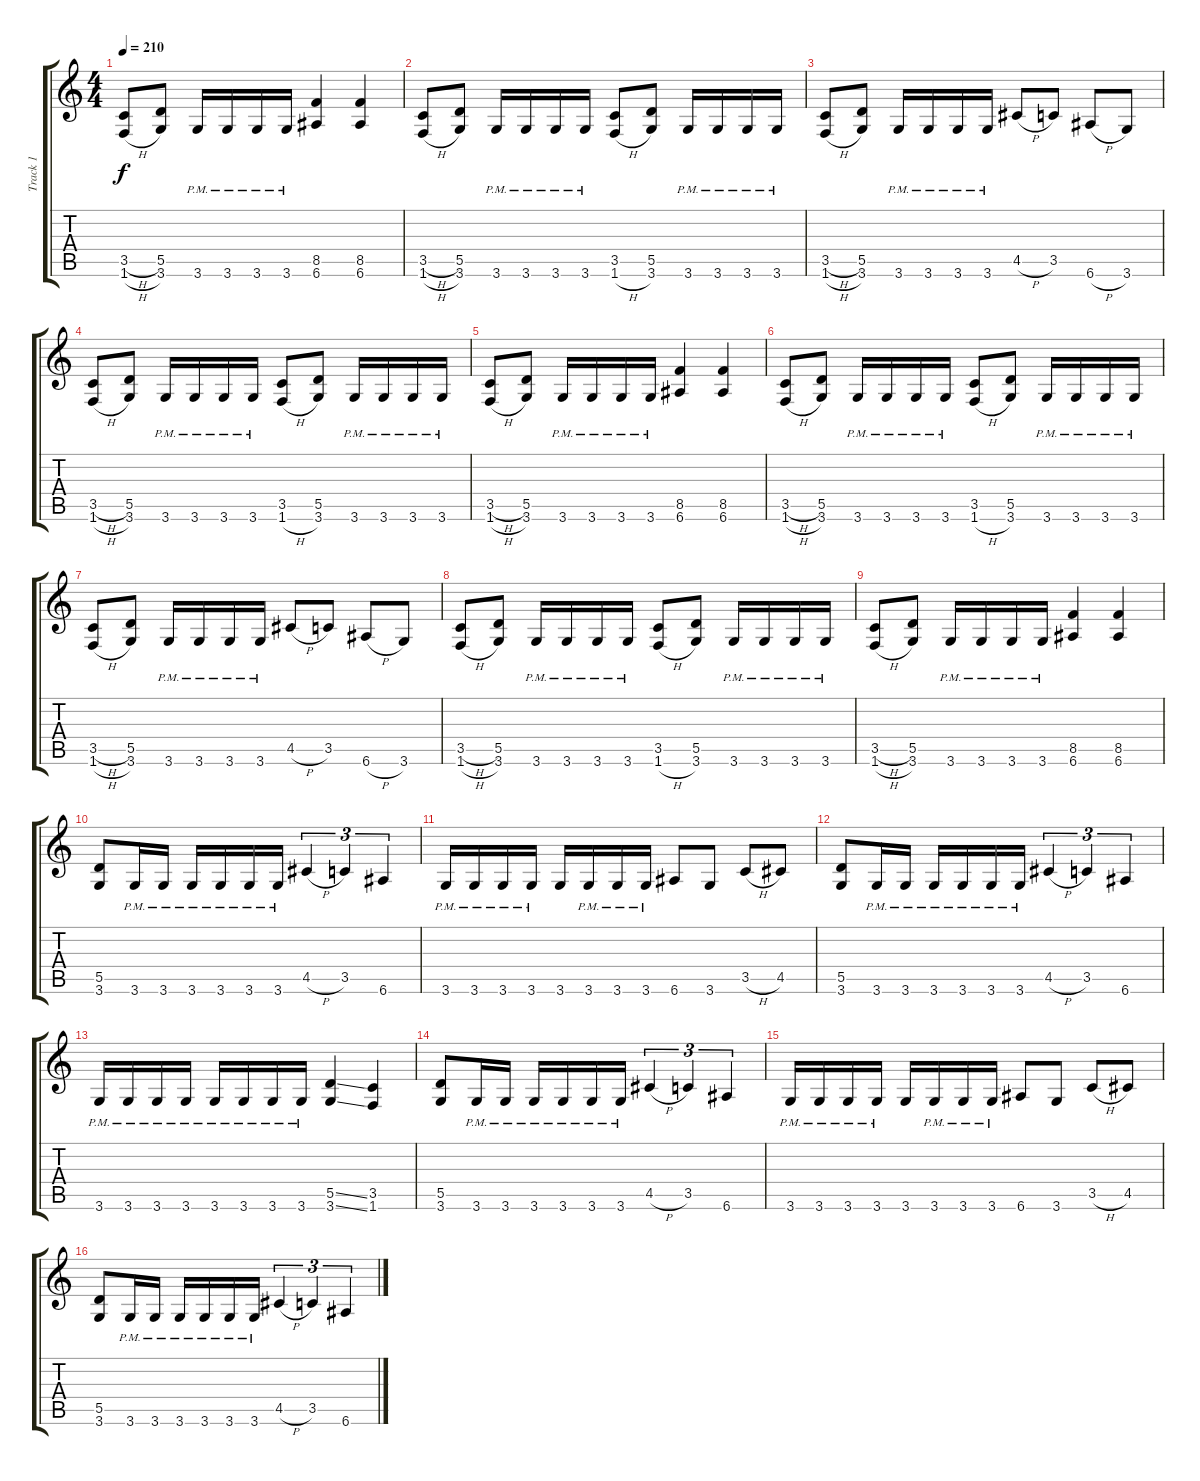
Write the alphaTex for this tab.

\track ("Track 1" "Track 1") {instrument distortionguitar}
\staff {score tabs}
\tuning (E4 B3 G3 D3 A2 E2) {hide}
\ts (4 4)
\tempo 210
\clef g2
\ks c
(3.5{h} 1.6{h}).8{dy f} (5.5 3.6).8 3.6{pm}.16 3.6{pm}.16 3.6{pm}.16 3.6{pm}.16 (8.5 6.6).4 (8.5 6.6).4 |
(3.5{h} 1.6{h}).8 (5.5 3.6).8 3.6{pm}.16 3.6{pm}.16 3.6{pm}.16 3.6{pm}.16 (3.5 1.6{h}).8 (5.5 3.6).8 3.6{pm}.16 3.6{pm}.16 3.6{pm}.16 3.6{pm}.16 |
(3.5{h} 1.6{h}).8 (5.5 3.6).8 3.6{pm}.16 3.6{pm}.16 3.6{pm}.16 3.6{pm}.16 4.5{h}.8 3.5.8 6.6{h}.8 3.6.8 |
(3.5{h} 1.6{h}).8 (5.5 3.6).8 3.6{pm}.16 3.6{pm}.16 3.6{pm}.16 3.6{pm}.16 (3.5 1.6{h}).8 (5.5 3.6).8 3.6{pm}.16 3.6{pm}.16 3.6{pm}.16 3.6{pm}.16 |
(3.5{h} 1.6{h}).8 (5.5 3.6).8 3.6{pm}.16 3.6{pm}.16 3.6{pm}.16 3.6{pm}.16 (8.5 6.6).4 (8.5 6.6).4 |
(3.5{h} 1.6{h}).8 (5.5 3.6).8 3.6{pm}.16 3.6{pm}.16 3.6{pm}.16 3.6{pm}.16 (3.5 1.6{h}).8 (5.5 3.6).8 3.6{pm}.16 3.6{pm}.16 3.6{pm}.16 3.6{pm}.16 |
(3.5{h} 1.6{h}).8 (5.5 3.6).8 3.6{pm}.16 3.6{pm}.16 3.6{pm}.16 3.6{pm}.16 4.5{h}.8 3.5.8 6.6{h}.8 3.6.8 |
(3.5{h} 1.6{h}).8 (5.5 3.6).8 3.6{pm}.16 3.6{pm}.16 3.6{pm}.16 3.6{pm}.16 (3.5 1.6{h}).8 (5.5 3.6).8 3.6{pm}.16 3.6{pm}.16 3.6{pm}.16 3.6{pm}.16 |
(3.5{h} 1.6{h}).8 (5.5 3.6).8 3.6{pm}.16 3.6{pm}.16 3.6{pm}.16 3.6{pm}.16 (8.5 6.6).4 (8.5 6.6).4 |
(5.5 3.6).8 3.6{pm}.16 3.6{pm}.16 3.6{pm}.16 3.6{pm}.16 3.6{pm}.16 3.6{pm}.16 4.5{h}.4{tu (3 2)} 3.5.4{tu (3 2)} 6.6.4{tu (3 2)} |
3.6{pm}.16 3.6{pm}.16 3.6{pm}.16 3.6{pm}.16 3.6.16 3.6{pm}.16 3.6{pm}.16 3.6{pm}.16 6.6.8 3.6.8 3.5{h}.8 4.5.8 |
(5.5 3.6).8 3.6{pm}.16 3.6{pm}.16 3.6{pm}.16 3.6{pm}.16 3.6{pm}.16 3.6{pm}.16 4.5{h}.4{tu (3 2)} 3.5.4{tu (3 2)} 6.6.4{tu (3 2)} |
3.6{pm}.16 3.6{pm}.16 3.6{pm}.16 3.6{pm}.16 3.6{pm}.16 3.6{pm}.16 3.6{pm}.16 3.6{pm}.16 (5.5{ss} 3.6{ss}).4 (3.5 1.6).4 |
(5.5 3.6).8 3.6{pm}.16 3.6{pm}.16 3.6{pm}.16 3.6{pm}.16 3.6{pm}.16 3.6{pm}.16 4.5{h}.4{tu (3 2)} 3.5.4{tu (3 2)} 6.6.4{tu (3 2)} |
3.6{pm}.16 3.6{pm}.16 3.6{pm}.16 3.6{pm}.16 3.6.16 3.6{pm}.16 3.6{pm}.16 3.6{pm}.16 6.6.8 3.6.8 3.5{h}.8 4.5.8 |
(5.5 3.6).8 3.6{pm}.16 3.6{pm}.16 3.6{pm}.16 3.6{pm}.16 3.6{pm}.16 3.6{pm}.16 4.5{h}.4{tu (3 2)} 3.5.4{tu (3 2)} 6.6.4{tu (3 2)}
